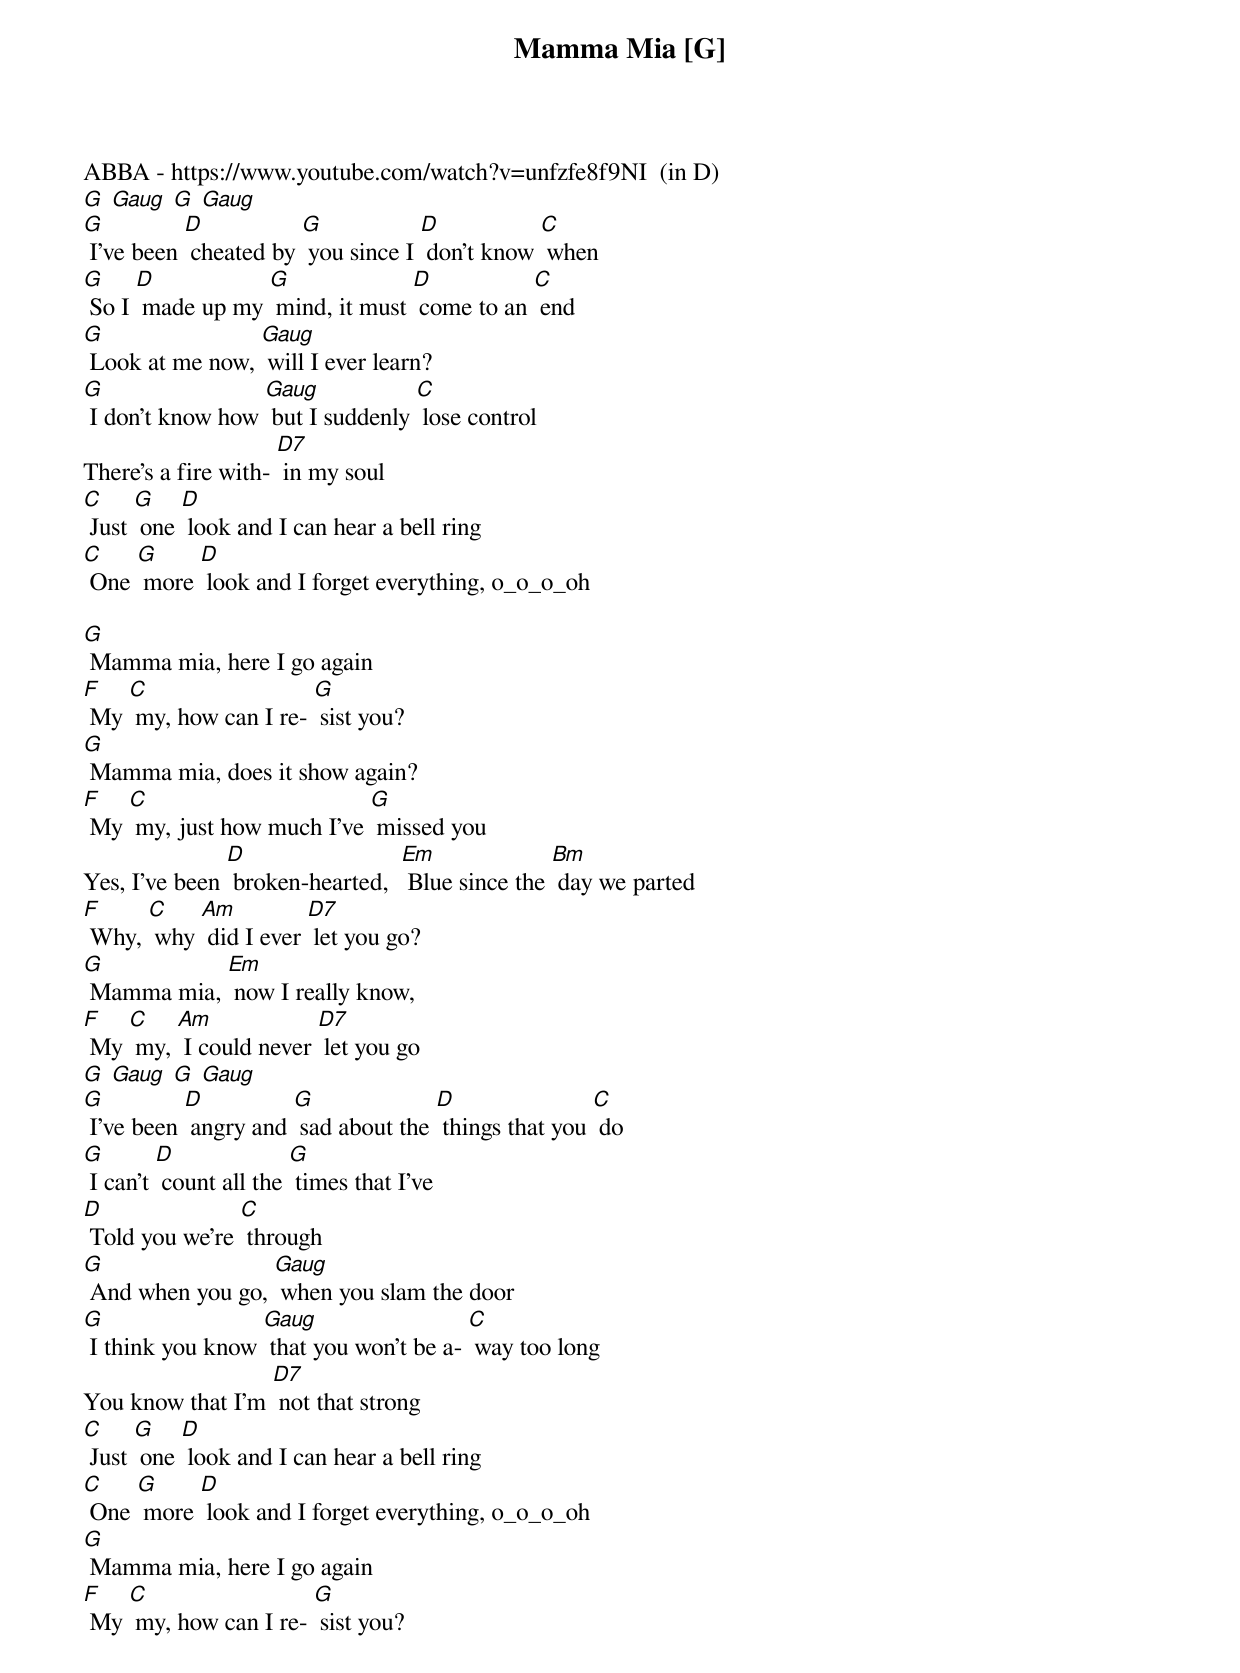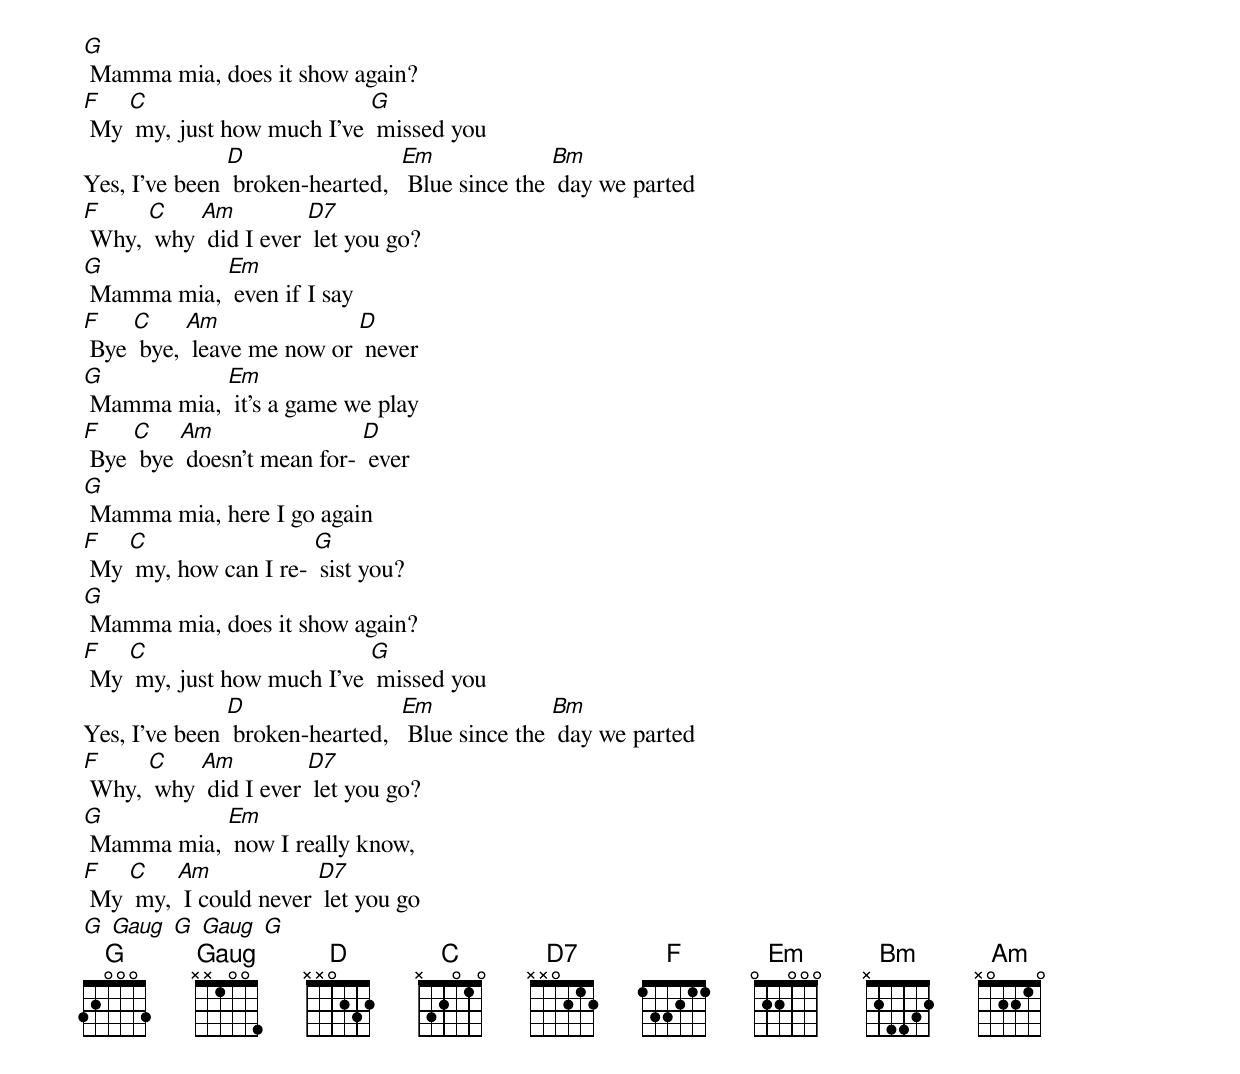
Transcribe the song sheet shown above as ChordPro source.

{t: Mamma Mia [G] }
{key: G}
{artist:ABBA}
ABBA - https://www.youtube.com/watch?v=unfzfe8f9NI  (in D)
[G] [Gaug] [G] [Gaug]
[G] I've been [D] cheated by [G] you since I [D] don't know [C] when
[G] So I [D] made up my [G] mind, it must [D] come to an [C] end
[G] Look at me now, [Gaug] will I ever learn?
[G] I don't know how [Gaug] but I suddenly [C] lose control
There's a fire with- [D7] in my soul
[C] Just [G] one [D] look and I can hear a bell ring
[C] One [G] more [D] look and I forget everything, o_o_o_oh
{c: }

[G] Mamma mia, here I go again
[F] My [C] my, how can I re- [G] sist you?
[G] Mamma mia, does it show again?
[F] My [C] my, just how much I've [G] missed you
Yes, I've been [D] broken-hearted,  [Em] Blue since the [Bm] day we parted
[F] Why, [C] why [Am] did I ever [D7] let you go?
{c: }
[G] Mamma mia, [Em] now I really know,
[F] My [C] my, [Am] I could never [D7] let you go
{c: }
[G] [Gaug] [G] [Gaug]
[G] I've been [D] angry and [G] sad about the [D] things that you [C] do
[G] I can't [D] count all the [G] times that I've
[D] Told you we're [C] through
[G] And when you go, [Gaug] when you slam the door
[G] I think you know [Gaug] that you won't be a- [C] way too long
You know that I'm [D7] not that strong
[C] Just [G] one [D] look and I can hear a bell ring
[C] One [G] more [D] look and I forget everything, o_o_o_oh
{c: }
[G] Mamma mia, here I go again
[F] My [C] my, how can I re- [G] sist you?
[G] Mamma mia, does it show again?
[F] My [C] my, just how much I've [G] missed you
Yes, I've been [D] broken-hearted,  [Em] Blue since the [Bm] day we parted
[F] Why, [C] why [Am] did I ever [D7] let you go?
{c: }
[G] Mamma mia, [Em] even if I say
[F] Bye [C] bye, [Am] leave me now or [D] never
[G] Mamma mia, [Em] it's a game we play
[F] Bye [C] bye [Am] doesn't mean for- [D] ever
{c: }
[G] Mamma mia, here I go again
[F] My [C] my, how can I re- [G] sist you?
[G] Mamma mia, does it show again?
[F] My [C] my, just how much I've [G] missed you
Yes, I've been [D] broken-hearted,  [Em] Blue since the [Bm] day we parted
[F] Why, [C] why [Am] did I ever [D7] let you go?
{c: }
[G] Mamma mia, [Em] now I really know,
[F] My [C] my, [Am] I could never [D7] let you go
[G] [Gaug] [G] [Gaug] [G]
